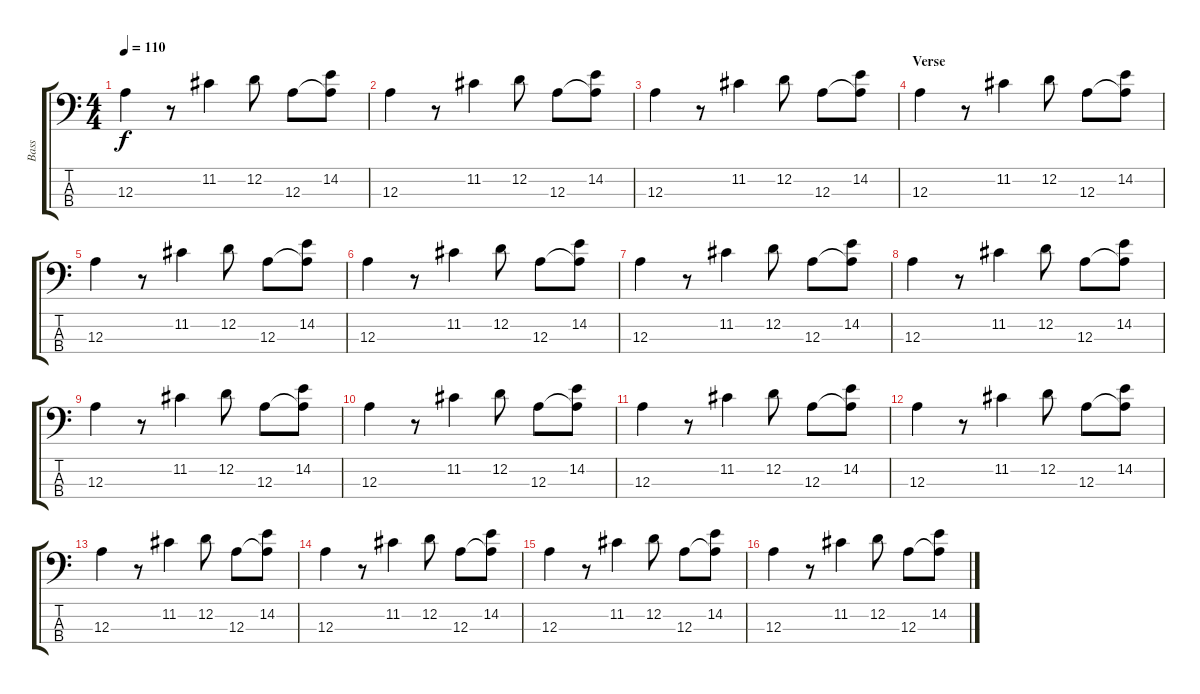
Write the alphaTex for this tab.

\track ("Bass" "Bass") {instrument electricbasspick}
\staff {score tabs}
\tuning (G2 D2 A1 E1) {hide}
\ts (4 4)
\tempo 110
\clef f4
\ks c
12.3.4{dy f} r.8 11.2.4 12.2.8 12.3.8 (14.2 12.3{t}).8 |
12.3.4 r.8 11.2.4 12.2.8 12.3.8 (14.2 12.3{t}).8 |
12.3.4 r.8 11.2.4 12.2.8 12.3.8 (14.2 12.3{t}).8 |
\section ("" "Verse")
12.3.4 r.8 11.2.4 12.2.8 12.3.8 (14.2 12.3{t}).8 |
12.3.4 r.8 11.2.4 12.2.8 12.3.8 (14.2 12.3{t}).8 |
12.3.4 r.8 11.2.4 12.2.8 12.3.8 (14.2 12.3{t}).8 |
12.3.4 r.8 11.2.4 12.2.8 12.3.8 (14.2 12.3{t}).8 |
12.3.4 r.8 11.2.4 12.2.8 12.3.8 (14.2 12.3{t}).8 |
12.3.4 r.8 11.2.4 12.2.8 12.3.8 (14.2 12.3{t}).8 |
12.3.4 r.8 11.2.4 12.2.8 12.3.8 (14.2 12.3{t}).8 |
12.3.4 r.8 11.2.4 12.2.8 12.3.8 (14.2 12.3{t}).8 |
12.3.4 r.8 11.2.4 12.2.8 12.3.8 (14.2 12.3{t}).8 |
12.3.4 r.8 11.2.4 12.2.8 12.3.8 (14.2 12.3{t}).8 |
12.3.4 r.8 11.2.4 12.2.8 12.3.8 (14.2 12.3{t}).8 |
12.3.4 r.8 11.2.4 12.2.8 12.3.8 (14.2 12.3{t}).8 |
12.3.4 r.8 11.2.4 12.2.8 12.3.8 (14.2 12.3{t}).8
